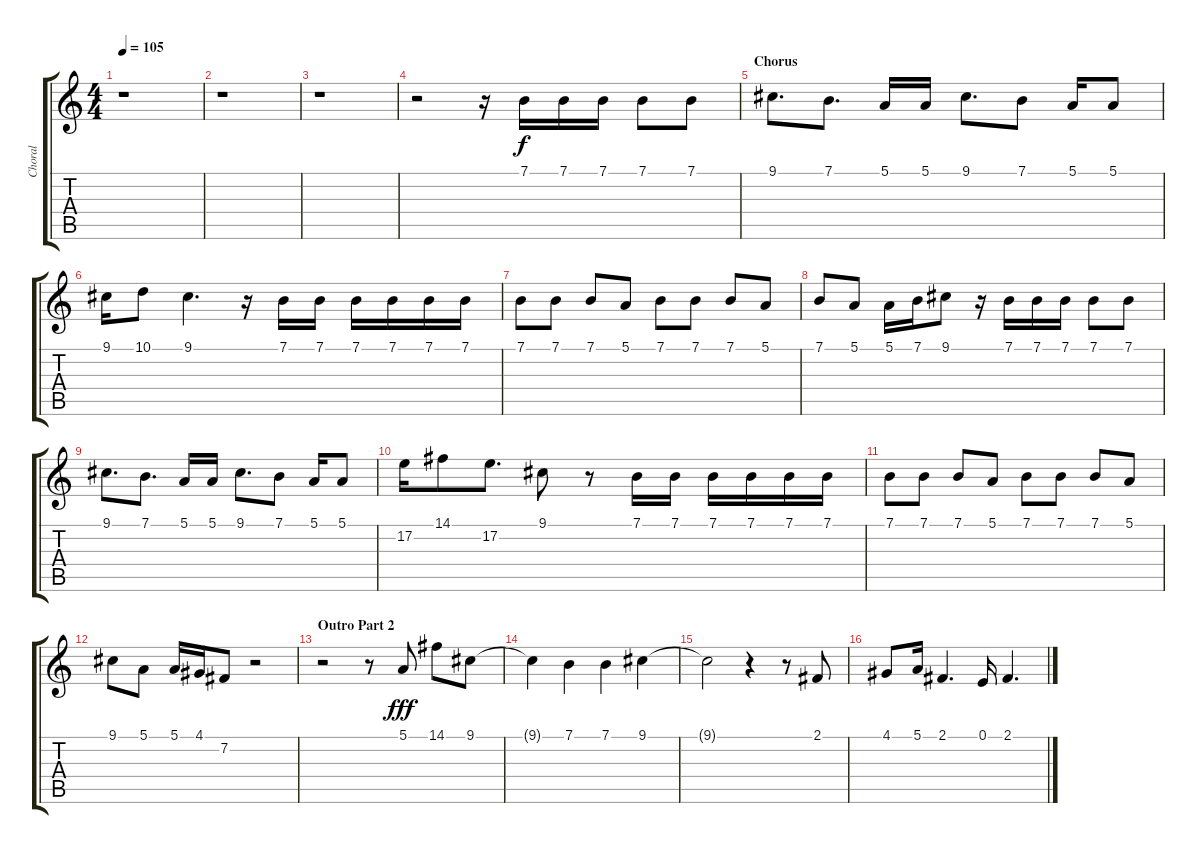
\track ("Choral" "Choral") {instrument clarinet}
\staff {score tabs}
\tuning (E4 B3 G3 Eb3 A2 E2) {hide}
\ts (4 4)
\tempo 105
\clef g2
\ks c
r.1{dy mp} |
r.1 |
r.1 |
r.2 r.16 7.1.16{dy f} 7.1.16 7.1.16 7.1.8 7.1.8 |
\section ("" "Chorus")
9.1.8{d} 7.1.8{d} 5.1.16 5.1.16 9.1.8{d} 7.1.8 5.1.16 5.1.8 |
9.1.16 10.1.8 9.1.4{d} r.16 7.1.16 7.1.16 7.1.16 7.1.16 7.1.16 7.1.16 |
7.1.8 7.1.8 7.1.8 5.1.8 7.1.8 7.1.8 7.1.8 5.1.8 |
7.1.8 5.1.8 5.1.16 7.1.16 9.1.8 r.16 7.1.16 7.1.16 7.1.16 7.1.8 7.1.8 |
9.1.8{d} 7.1.8{d} 5.1.16 5.1.16 9.1.8{d} 7.1.8 5.1.16 5.1.8 |
17.2.16 14.1.8 17.2.8{d} 9.1.8 r.8 7.1.16 7.1.16 7.1.16 7.1.16 7.1.16 7.1.16 |
7.1.8 7.1.8 7.1.8 5.1.8 7.1.8 7.1.8 7.1.8 5.1.8 |
9.1.8 5.1.8 5.1.16 4.1.16 7.2.8 r.2 |
\section ("" "Outro Part 2")
r.2 r.8 5.1.8{dy fff} 14.1.8 9.1.8 |
9.1{t}.4 7.1.4 7.1.4 9.1.4 |
9.1{t}.2 r.4 r.8 2.1.8 |
4.1.8 5.1.16 2.1.4{d} 0.1.16 2.1.4{d}
